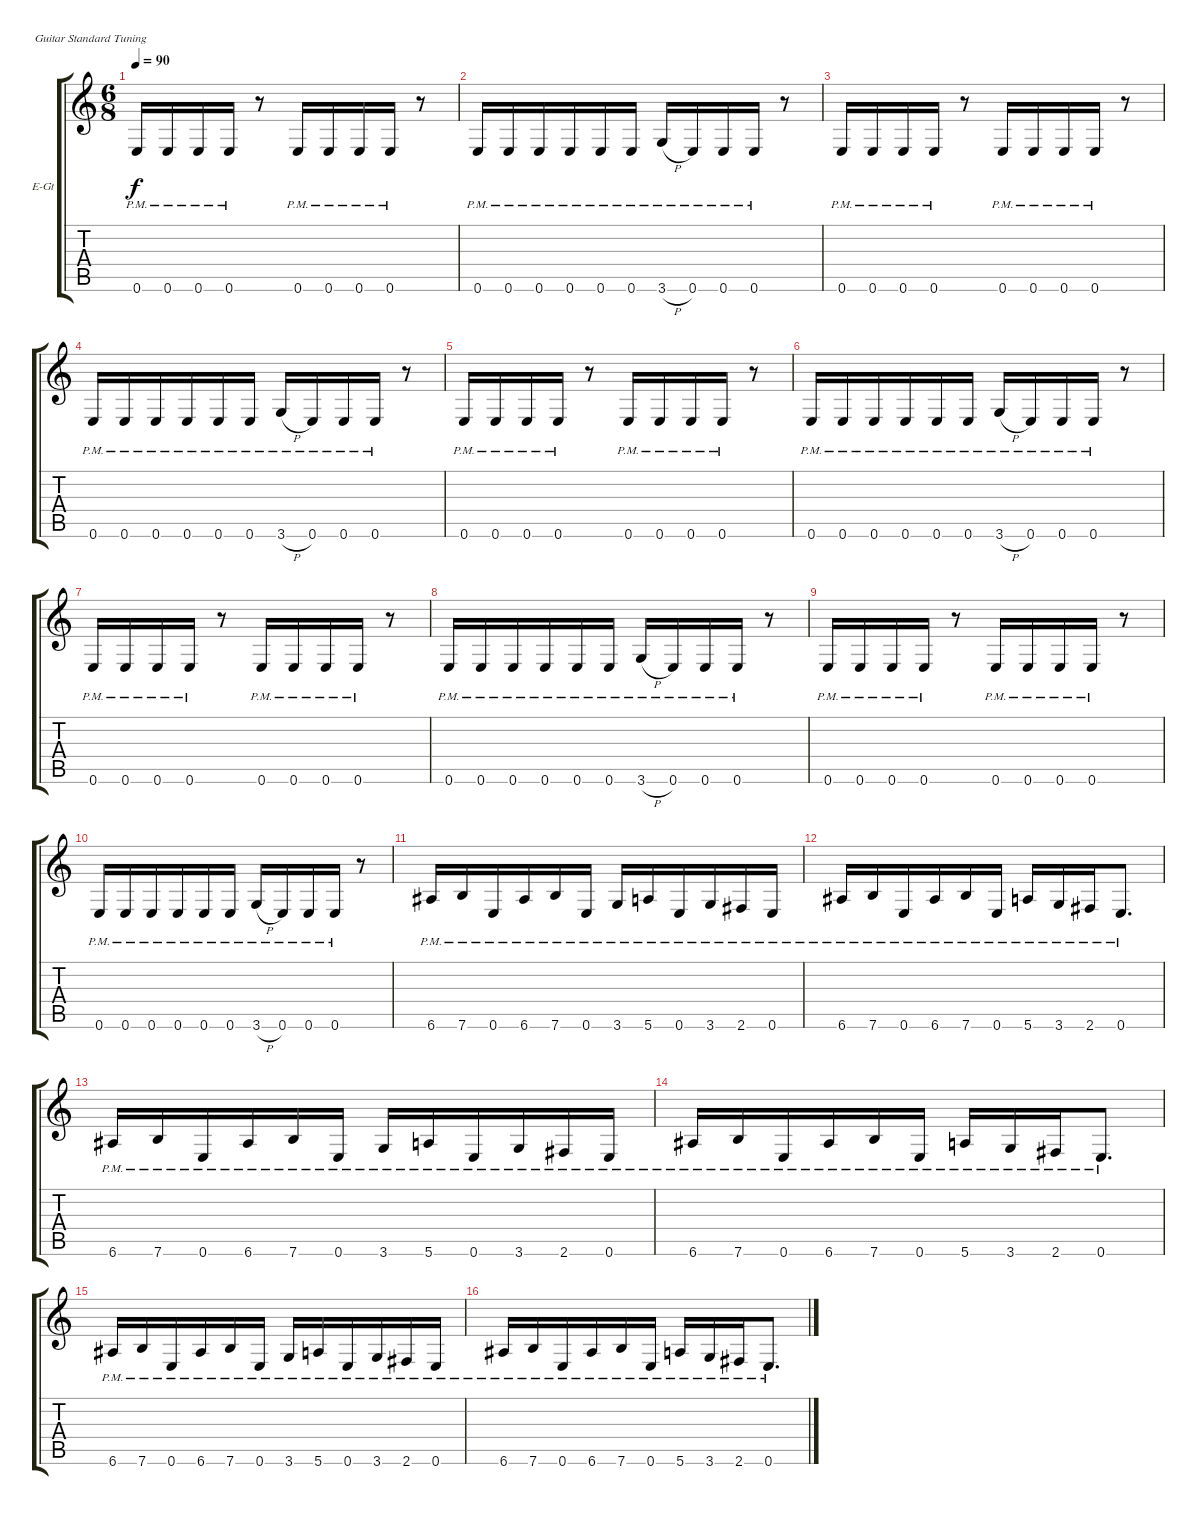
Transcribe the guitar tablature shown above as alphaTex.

\defaultSystemsLayout 4
\bracketExtendMode groupsimilarinstruments
\firstSystemTrackNameOrientation horizontal
\otherSystemsTrackNameOrientation horizontal
\track ("Herman Frank" "E-Gt") {instrument distortionguitar}
\staff {score tabs}
\tuning (E4 B3 G3 D3 A2 E2)
\ts (6 8)
\tempo 90
\clef g2
\ks c
0.6{pm}.16{dy f} 0.6{pm}.16 0.6{pm}.16 0.6{pm}.16 r.8 0.6{pm}.16 0.6{pm}.16 0.6{pm}.16 0.6{pm}.16 r.8 |
0.6{pm}.16 0.6{pm}.16 0.6{pm}.16 0.6{pm}.16 0.6{pm}.16 0.6{pm}.16 3.6{h pm}.16 0.6{pm}.16 0.6{pm}.16 0.6{pm}.16 r.8 |
0.6{pm}.16 0.6{pm}.16 0.6{pm}.16 0.6{pm}.16 r.8 0.6{pm}.16 0.6{pm}.16 0.6{pm}.16 0.6{pm}.16 r.8 |
0.6{pm}.16 0.6{pm}.16 0.6{pm}.16 0.6{pm}.16 0.6{pm}.16 0.6{pm}.16 3.6{h pm}.16 0.6{pm}.16 0.6{pm}.16 0.6{pm}.16 r.8 |
0.6{pm}.16 0.6{pm}.16 0.6{pm}.16 0.6{pm}.16 r.8 0.6{pm}.16 0.6{pm}.16 0.6{pm}.16 0.6{pm}.16 r.8 |
0.6{pm}.16 0.6{pm}.16 0.6{pm}.16 0.6{pm}.16 0.6{pm}.16 0.6{pm}.16 3.6{h pm}.16 0.6{pm}.16 0.6{pm}.16 0.6{pm}.16 r.8 |
0.6{pm}.16 0.6{pm}.16 0.6{pm}.16 0.6{pm}.16 r.8 0.6{pm}.16 0.6{pm}.16 0.6{pm}.16 0.6{pm}.16 r.8 |
0.6{pm}.16 0.6{pm}.16 0.6{pm}.16 0.6{pm}.16 0.6{pm}.16 0.6{pm}.16 3.6{h pm}.16 0.6{pm}.16 0.6{pm}.16 0.6{pm}.16 r.8 |
0.6{pm}.16 0.6{pm}.16 0.6{pm}.16 0.6{pm}.16 r.8 0.6{pm}.16 0.6{pm}.16 0.6{pm}.16 0.6{pm}.16 r.8 |
0.6{pm}.16 0.6{pm}.16 0.6{pm}.16 0.6{pm}.16 0.6{pm}.16 0.6{pm}.16 3.6{h pm}.16 0.6{pm}.16 0.6{pm}.16 0.6{pm}.16 r.8 |
6.6{pm}.16 7.6{pm}.16 0.6{pm}.16 6.6{pm}.16 7.6{pm}.16 0.6{pm}.16 3.6{pm}.16 5.6{pm}.16 0.6{pm}.16 3.6{pm}.16 2.6{pm}.16 0.6{pm}.16 |
6.6{pm}.16 7.6{pm}.16 0.6{pm}.16 6.6{pm}.16 7.6{pm}.16 0.6{pm}.16 5.6{pm}.16 3.6{pm}.16 2.6{pm}.16 0.6{pm}.8{d} |
6.6{pm}.16 7.6{pm}.16 0.6{pm}.16 6.6{pm}.16 7.6{pm}.16 0.6{pm}.16 3.6{pm}.16 5.6{pm}.16 0.6{pm}.16 3.6{pm}.16 2.6{pm}.16 0.6{pm}.16 |
6.6{pm}.16 7.6{pm}.16 0.6{pm}.16 6.6{pm}.16 7.6{pm}.16 0.6{pm}.16 5.6{pm}.16 3.6{pm}.16 2.6{pm}.16 0.6{pm}.8{d} |
6.6{pm}.16 7.6{pm}.16 0.6{pm}.16 6.6{pm}.16 7.6{pm}.16 0.6{pm}.16 3.6{pm}.16 5.6{pm}.16 0.6{pm}.16 3.6{pm}.16 2.6{pm}.16 0.6{pm}.16 |
6.6{pm}.16 7.6{pm}.16 0.6{pm}.16 6.6{pm}.16 7.6{pm}.16 0.6{pm}.16 5.6{pm}.16 3.6{pm}.16 2.6{pm}.16 0.6{pm}.8{d}
